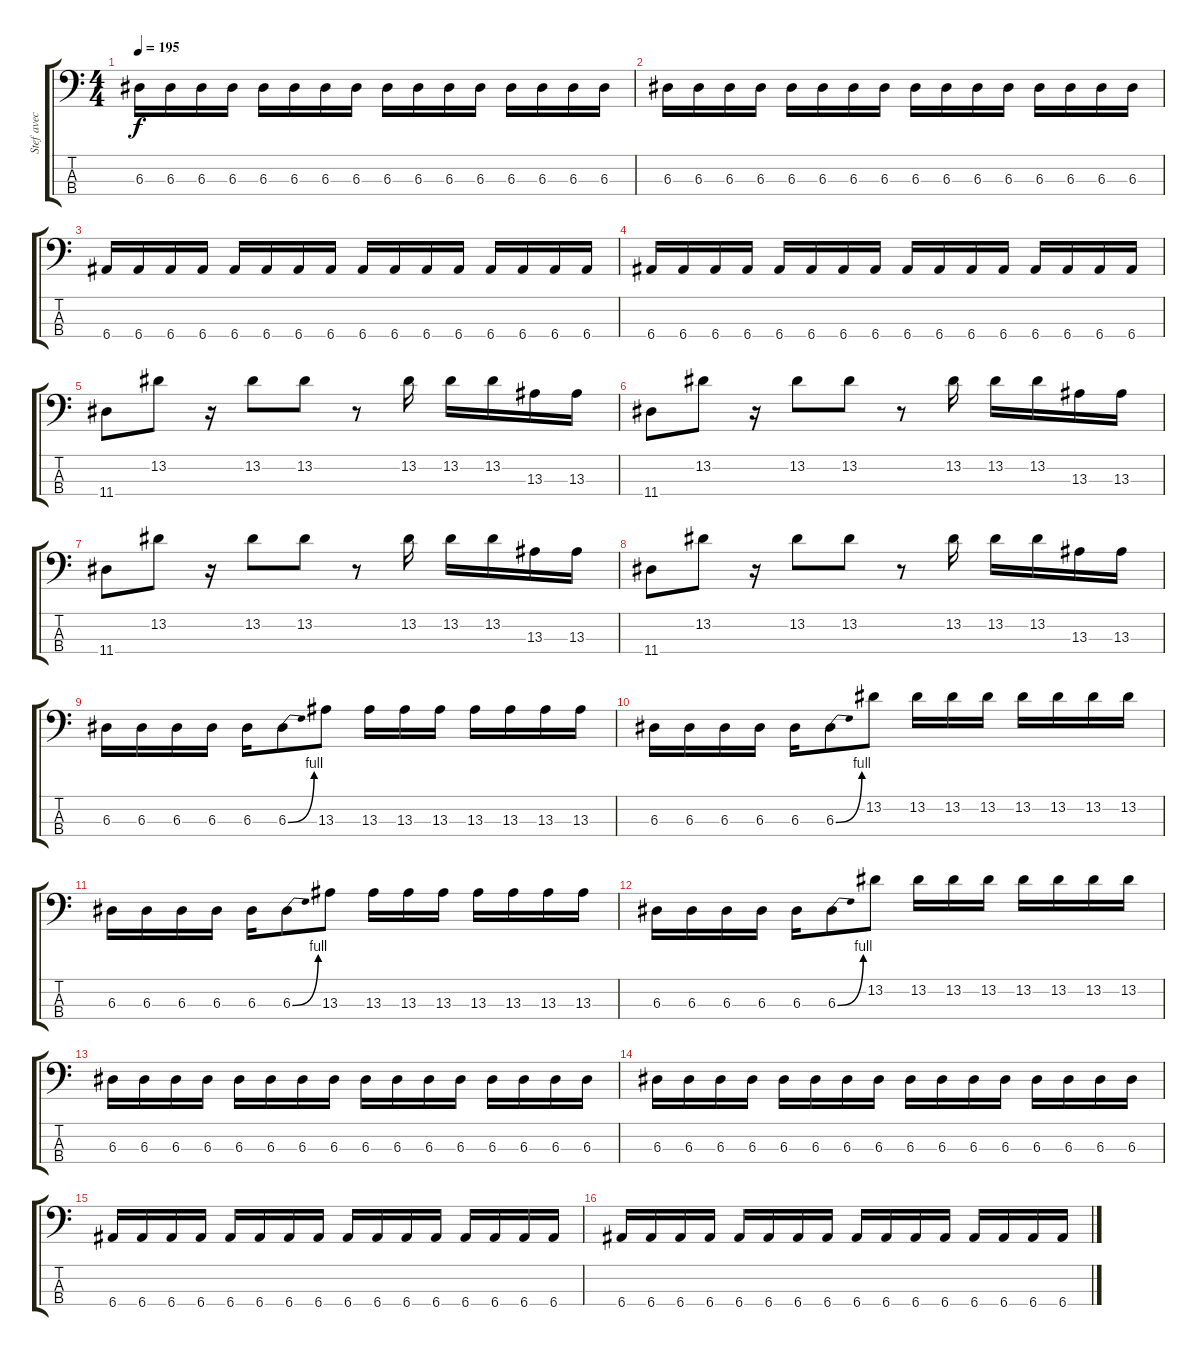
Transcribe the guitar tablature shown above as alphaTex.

\track ("Stef avec une jazz bass" "Stef avec ") {instrument fretlessbass}
\staff {score tabs}
\tuning (G2 D2 A1 E1) {hide}
\ts (4 4)
\tempo 195
\clef f4
\ks c
6.3.16{dy f} 6.3.16 6.3.16 6.3.16 6.3.16 6.3.16 6.3.16 6.3.16 6.3.16 6.3.16 6.3.16 6.3.16 6.3.16 6.3.16 6.3.16 6.3.16 |
6.3.16 6.3.16 6.3.16 6.3.16 6.3.16 6.3.16 6.3.16 6.3.16 6.3.16 6.3.16 6.3.16 6.3.16 6.3.16 6.3.16 6.3.16 6.3.16 |
6.4.16 6.4.16 6.4.16 6.4.16 6.4.16 6.4.16 6.4.16 6.4.16 6.4.16 6.4.16 6.4.16 6.4.16 6.4.16 6.4.16 6.4.16 6.4.16 |
6.4.16 6.4.16 6.4.16 6.4.16 6.4.16 6.4.16 6.4.16 6.4.16 6.4.16 6.4.16 6.4.16 6.4.16 6.4.16 6.4.16 6.4.16 6.4.16 |
11.4.8 13.2.8 r.16 13.2.8 13.2.8 r.8 13.2.16 13.2.16 13.2.16 13.3.16 13.3.16 |
11.4.8 13.2.8 r.16 13.2.8 13.2.8 r.8 13.2.16 13.2.16 13.2.16 13.3.16 13.3.16 |
11.4.8 13.2.8 r.16 13.2.8 13.2.8 r.8 13.2.16 13.2.16 13.2.16 13.3.16 13.3.16 |
11.4.8 13.2.8 r.16 13.2.8 13.2.8 r.8 13.2.16 13.2.16 13.2.16 13.3.16 13.3.16 |
6.3.16 6.3.16 6.3.16 6.3.16 6.3.16 6.3{be (bend 0 0 60 4)}.8 13.3.8 13.3.16 13.3.16 13.3.16 13.3.16 13.3.16 13.3.16 13.3.16 |
6.3.16 6.3.16 6.3.16 6.3.16 6.3.16 6.3{be (bend 0 0 60 4)}.8 13.2.8 13.2.16 13.2.16 13.2.16 13.2.16 13.2.16 13.2.16 13.2.16 |
6.3.16 6.3.16 6.3.16 6.3.16 6.3.16 6.3{be (bend 0 0 60 4)}.8 13.3.8 13.3.16 13.3.16 13.3.16 13.3.16 13.3.16 13.3.16 13.3.16 |
6.3.16 6.3.16 6.3.16 6.3.16 6.3.16 6.3{be (bend 0 0 60 4)}.8 13.2.8 13.2.16 13.2.16 13.2.16 13.2.16 13.2.16 13.2.16 13.2.16 |
6.3.16 6.3.16 6.3.16 6.3.16 6.3.16 6.3.16 6.3.16 6.3.16 6.3.16 6.3.16 6.3.16 6.3.16 6.3.16 6.3.16 6.3.16 6.3.16 |
6.3.16 6.3.16 6.3.16 6.3.16 6.3.16 6.3.16 6.3.16 6.3.16 6.3.16 6.3.16 6.3.16 6.3.16 6.3.16 6.3.16 6.3.16 6.3.16 |
6.4.16 6.4.16 6.4.16 6.4.16 6.4.16 6.4.16 6.4.16 6.4.16 6.4.16 6.4.16 6.4.16 6.4.16 6.4.16 6.4.16 6.4.16 6.4.16 |
6.4.16 6.4.16 6.4.16 6.4.16 6.4.16 6.4.16 6.4.16 6.4.16 6.4.16 6.4.16 6.4.16 6.4.16 6.4.16 6.4.16 6.4.16 6.4.16
